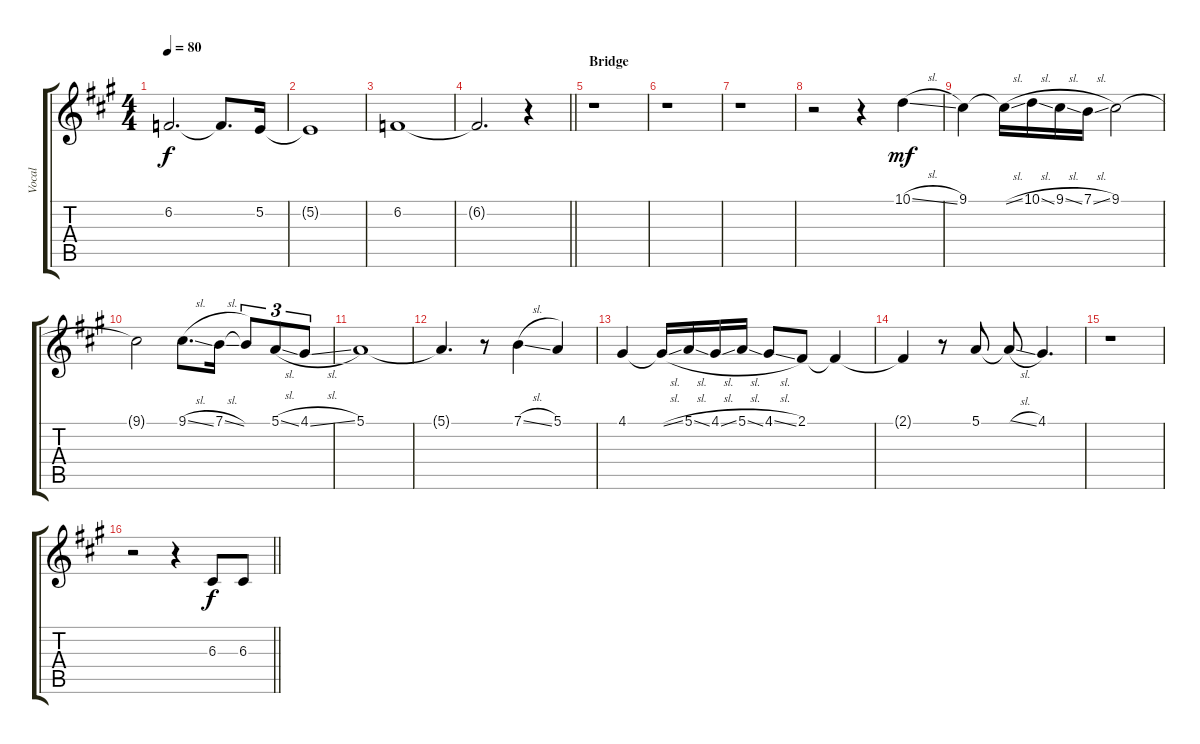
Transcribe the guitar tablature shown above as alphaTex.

\track ("Vocal" "Vocal") {instrument tenorsax}
\staff {score tabs}
\tuning (E4 B3 G3 D3 A2 E2) {hide}
\ts (4 4)
\tempo 80
\clef g2
\ks f#minor
6.2{t}.2{d dy f} 6.2{t}.8{d} 5.2.16 |
5.2{t}.1 |
6.2.1 |
\barLineRight lightlight
6.2{t}.2{d} r.4 |
\section ("" "Bridge")
r.1 |
r.1 |
r.1 |
r.2 r.4 10.1{sl}.4{dy mf} |
9.1.4 9.1{sl t}.16 10.1{sl}.16 9.1{sl}.16 7.1{sl}.16 9.1.2 |
9.1{t}.2 9.1{sl}.8{d} 7.1{sl}.16 7.1{t}.8{tu (3 2)} 5.1{sl}.8{tu (3 2)} 4.1{sl}.8{tu (3 2)} |
5.1.1 |
5.1{t}.4{d} r.8 7.1{sl}.4 5.1.4 |
4.1.4 4.1{sl t}.16 5.1{sl}.16 4.1{sl}.16 5.1{sl}.16 4.1{sl}.8 2.1.8 2.1{t}.4 |
2.1{t}.4 r.8 5.1.8 5.1{sl t}.8 4.1.4{d} |
r.1 |
\barLineRight lightlight
r.2 r.4 6.3.8{dy f} 6.3.8
